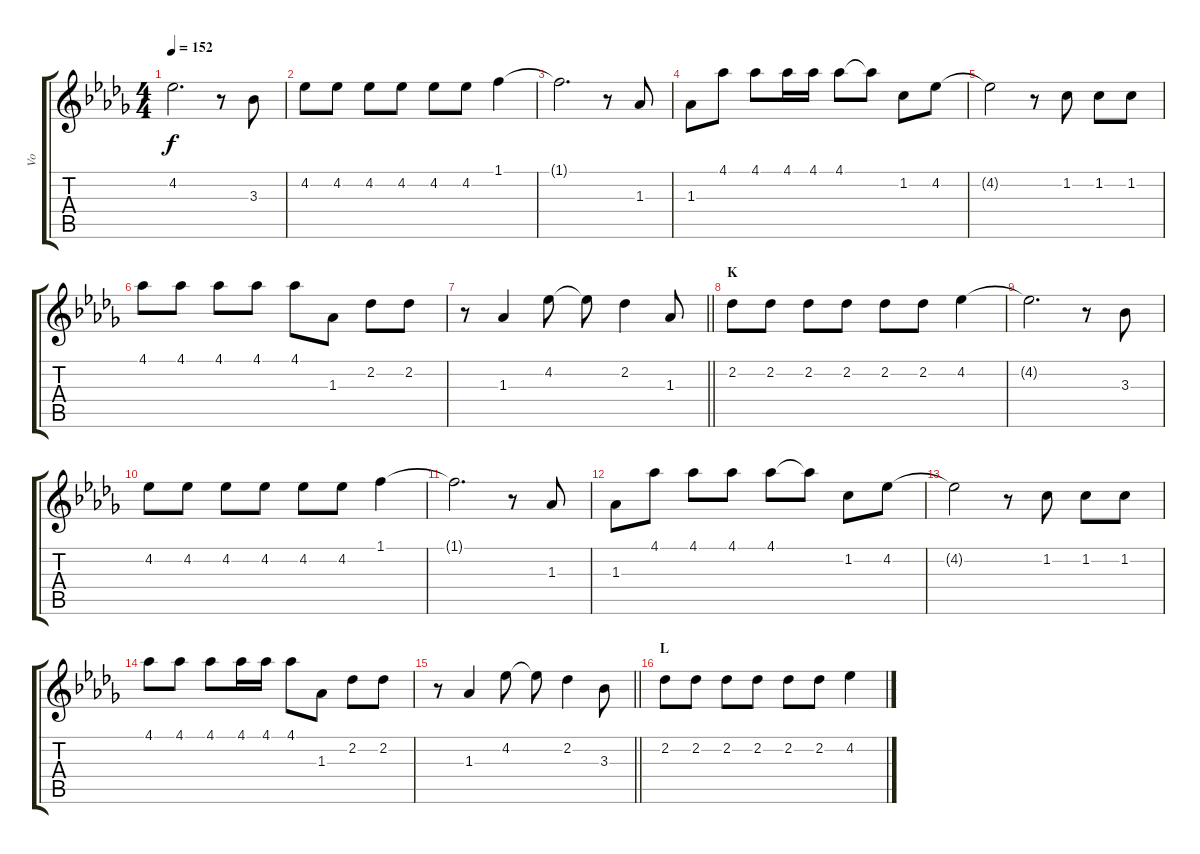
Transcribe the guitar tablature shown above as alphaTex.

\track ("Vo" "Vo") {instrument contrabass}
\staff {score tabs}
\tuning (E4 B3 G3 D3 A2 E2) {hide}
\ts (4 4)
\tempo 152
\clef g2
\ks db
4.2{t}.2{d dy f} r.8 3.3.8 |
4.2.8 4.2.8 4.2.8 4.2.8 4.2.8 4.2.8 1.1.4 |
1.1{t}.2{d} r.8 1.3.8 |
1.3.8 4.1.8 4.1.8 4.1.16 4.1.16 4.1.8 4.1{t}.8 1.2.8 4.2.8 |
4.2{t}.2 r.8 1.2.8 1.2.8 1.2.8 |
4.1.8 4.1.8 4.1.8 4.1.8 4.1.8 1.3.8 2.2.8 2.2.8 |
\barLineRight lightlight
r.8 1.3.4 4.2.8 4.2{t}.8 2.2.4 1.3.8 |
\section ("" "K")
2.2.8 2.2.8 2.2.8 2.2.8 2.2.8 2.2.8 4.2.4 |
4.2{t}.2{d} r.8 3.3.8 |
4.2.8 4.2.8 4.2.8 4.2.8 4.2.8 4.2.8 1.1.4 |
1.1{t}.2{d} r.8 1.3.8 |
1.3.8 4.1.8 4.1.8 4.1.8 4.1.8 4.1{t}.8 1.2.8 4.2.8 |
4.2{t}.2 r.8 1.2.8 1.2.8 1.2.8 |
4.1.8 4.1.8 4.1.8 4.1.16 4.1.16 4.1.8 1.3.8 2.2.8 2.2.8 |
\barLineRight lightlight
r.8 1.3.4 4.2.8 4.2{t}.8 2.2.4 3.3.8 |
\section ("" "L")
2.2.8 2.2.8 2.2.8 2.2.8 2.2.8 2.2.8 4.2.4
